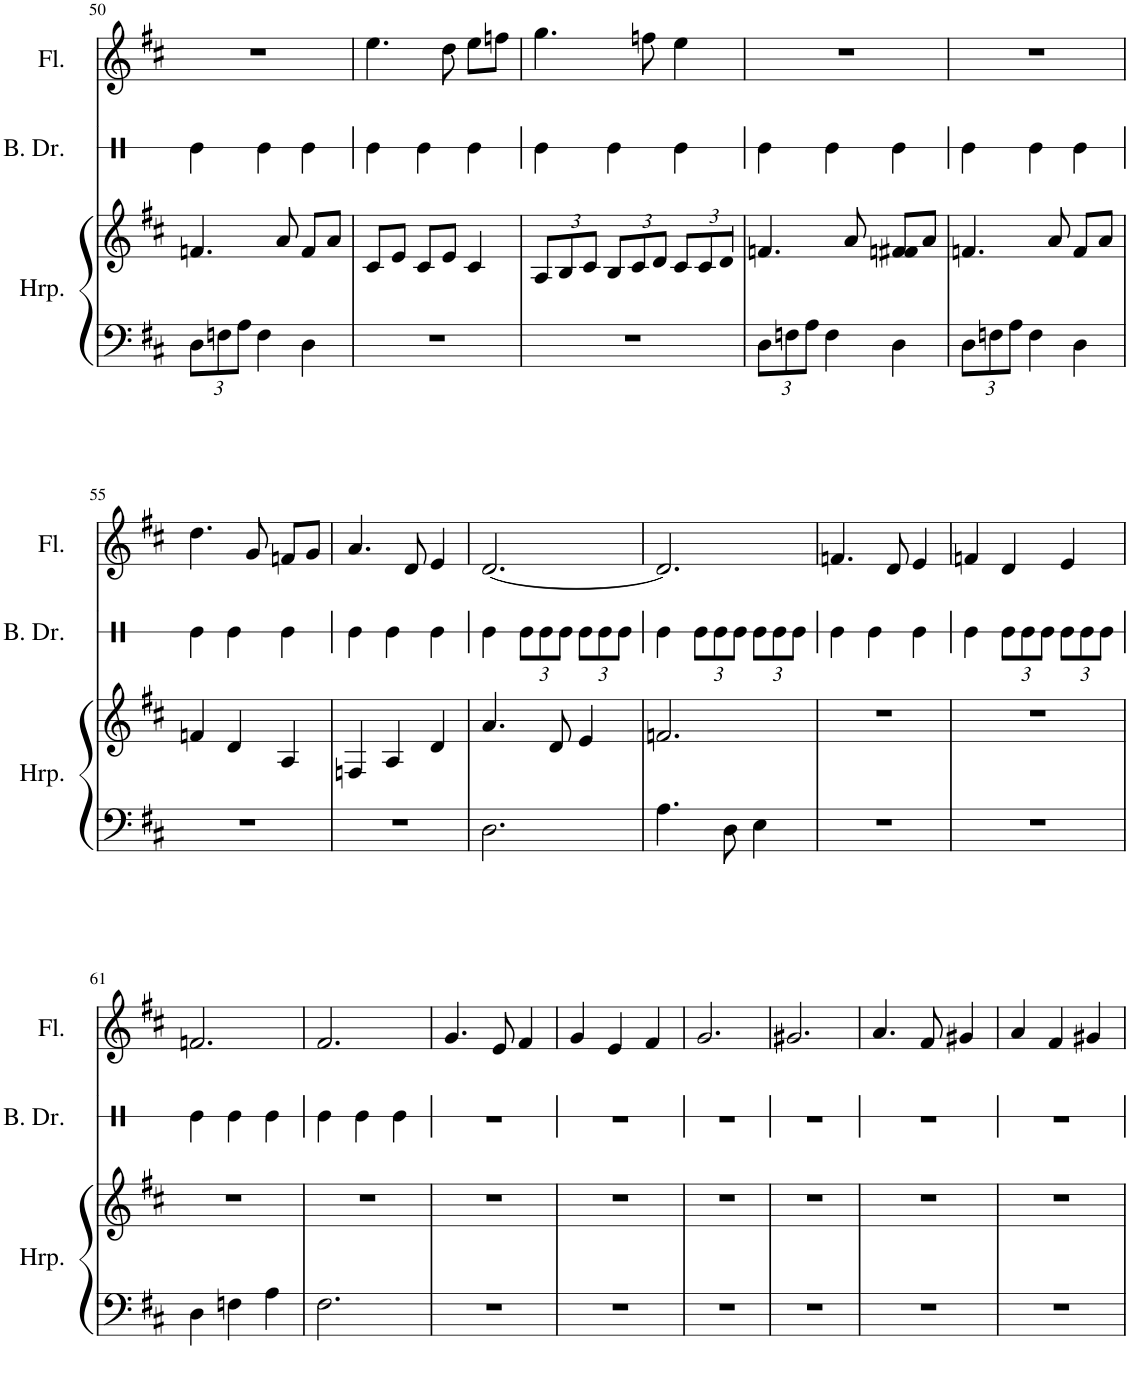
**kern	**kern	**kern	**kern
*part3	*part3	*part2	*part1
*staff4	*staff3	*staff2	*staff1
*I"Harp	*	*I"Bass Drum	*I"Flute
*I'Hrp.	*	*I'B. Dr.	*I'Fl.
!!LO:PB:g=z
*clefF4	*clefG2	*clefX	*clefG2
*k[f#c#]	*k[f#c#]	*k[]	*k[f#c#]
*M3/4	*M3/4	*M3/4	*M3/4
*Xbrackettup	*	*	*
=50	=50	=50	=50
12D\L	4.fn/	4Re\	2.r
12Fn\	.	.	.
12A\J	.	.	.
4F\	.	4Re\	.
.	8a/	.	.
4D\	8f/L	4Re\	.
.	8a/J	.	.
=51	=51	=51	=51
2.r	8c#/L	4Re\	4.ee\
.	8e/J	.	.
.	8c#/L	4Re\	.
.	8e/J	.	8dd\
.	4c#/	4Re\	8ee\L
.	.	.	8ffn\J
=52	=52	=52	=52
*	*Xbrackettup	*	*
2.r	12A/L	4Re\	4.gg\
.	12B/	.	.
.	12c#/J	.	.
.	12B/L	4Re\	.
.	12c#/	.	.
.	.	.	8ffn\
.	12d/J	.	.
.	12c#/L	4Re\	4ee\
.	12c#/	.	.
.	12d/J	.	.
=53	=53	=53	=53
12D\L	4.fn/	4Re\	2.r
12Fn\	.	.	.
12A\J	.	.	.
4F\	.	4Re\	.
.	8a/	.	.
4D\	8fn/ 8f#X/L	4Re\	.
.	8a/J	.	.
=54	=54	=54	=54
12D\L	4.fn/	4Re\	2.r
12Fn\	.	.	.
12A\J	.	.	.
4F\	.	4Re\	.
.	8a/	.	.
4D\	8f/L	4Re\	.
.	8a/J	.	.
!!LO:LB:g=z
=55	=55	=55	=55
2.r	4fn/	4Re\	4.dd\
.	4d/	4Re\	.
.	.	.	8g/
.	4A/	4Re\	8fn/L
.	.	.	8g/J
=56	=56	=56	=56
2.r	4Fn/	4Re\	4.a/
.	4A/	4Re\	.
.	.	.	8d/
.	4d/	4Re\	4e/
=57	=57	=57	=57
2.D\	4.a/	4Re\	[2.d/
*	*	*Xbrackettup	*
.	.	12Re\L	.
.	.	12Re\	.
.	8d/	.	.
.	.	12Re\J	.
.	4e/	12Re\L	.
.	.	12Re\	.
.	.	12Re\J	.
=58	=58	=58	=58
4.A\	2.fn/	4Re\	2.d/]
.	.	12Re\L	.
.	.	12Re\	.
8D\	.	.	.
.	.	12Re\J	.
4E\	.	12Re\L	.
.	.	12Re\	.
.	.	12Re\J	.
=59	=59	=59	=59
2.r	2.r	4Re\	4.fn/
.	.	4Re\	.
.	.	.	8d/
.	.	4Re\	4e/
=60	=60	=60	=60
2.r	2.r	4Re\	4fn/
.	.	12Re\L	4d/
.	.	12Re\	.
.	.	12Re\J	.
.	.	12Re\L	4e/
.	.	12Re\	.
.	.	12Re\J	.
!!LO:LB:g=z
=61	=61	=61	=61
4D\	2.r	4Re\	2.fn/
4Fn\	.	4Re\	.
4A\	.	4Re\	.
=62	=62	=62	=62
2.F#\	2.r	4Re\	2.f#/
.	.	4Re\	.
.	.	4Re\	.
=63	=63	=63	=63
2.r	2.r	2.r	4.g/
.	.	.	8e/
.	.	.	4f#/
=64	=64	=64	=64
2.r	2.r	2.r	4g/
.	.	.	4e/
.	.	.	4f#/
=65	=65	=65	=65
2.r	2.r	2.r	2.g/
=66	=66	=66	=66
2.r	2.r	2.r	2.g#X/
=67	=67	=67	=67
2.r	2.r	2.r	4.a/
.	.	.	8f#/
.	.	.	4g#X/
=68	=68	=68	=68
2.r	2.r	2.r	4a/
.	.	.	4f#/
.	.	.	4g#X/
=	=	=	=
*-	*-	*-	*-
